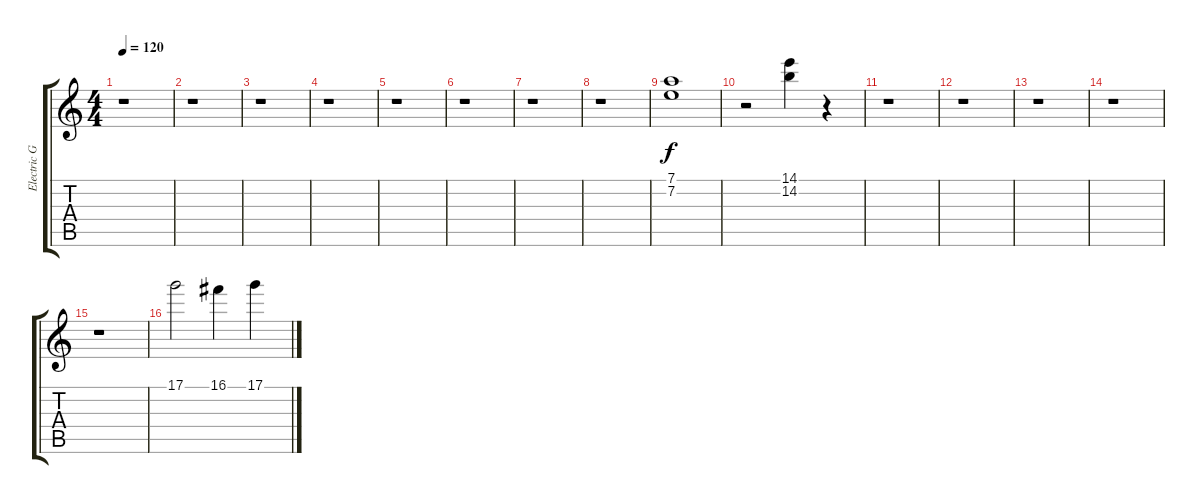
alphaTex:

\track ("Electric Guitar 1-1" "Electric G") {instrument distortionguitar}
\staff {score tabs}
\tuning (D4 A3 F3 C3 G2 D2) {hide}
\ts (4 4)
\tempo 120
\clef g2
\ks c
r.1{dy f} |
r.1 |
r.1 |
r.1 |
r.1 |
r.1 |
r.1 |
r.1 |
(7.1 7.2).1 |
r.2 (14.1 14.2).4 r.4 |
r.1 |
r.1 |
r.1 |
r.1 |
r.1 |
17.1.2 16.1.4 17.1.4
